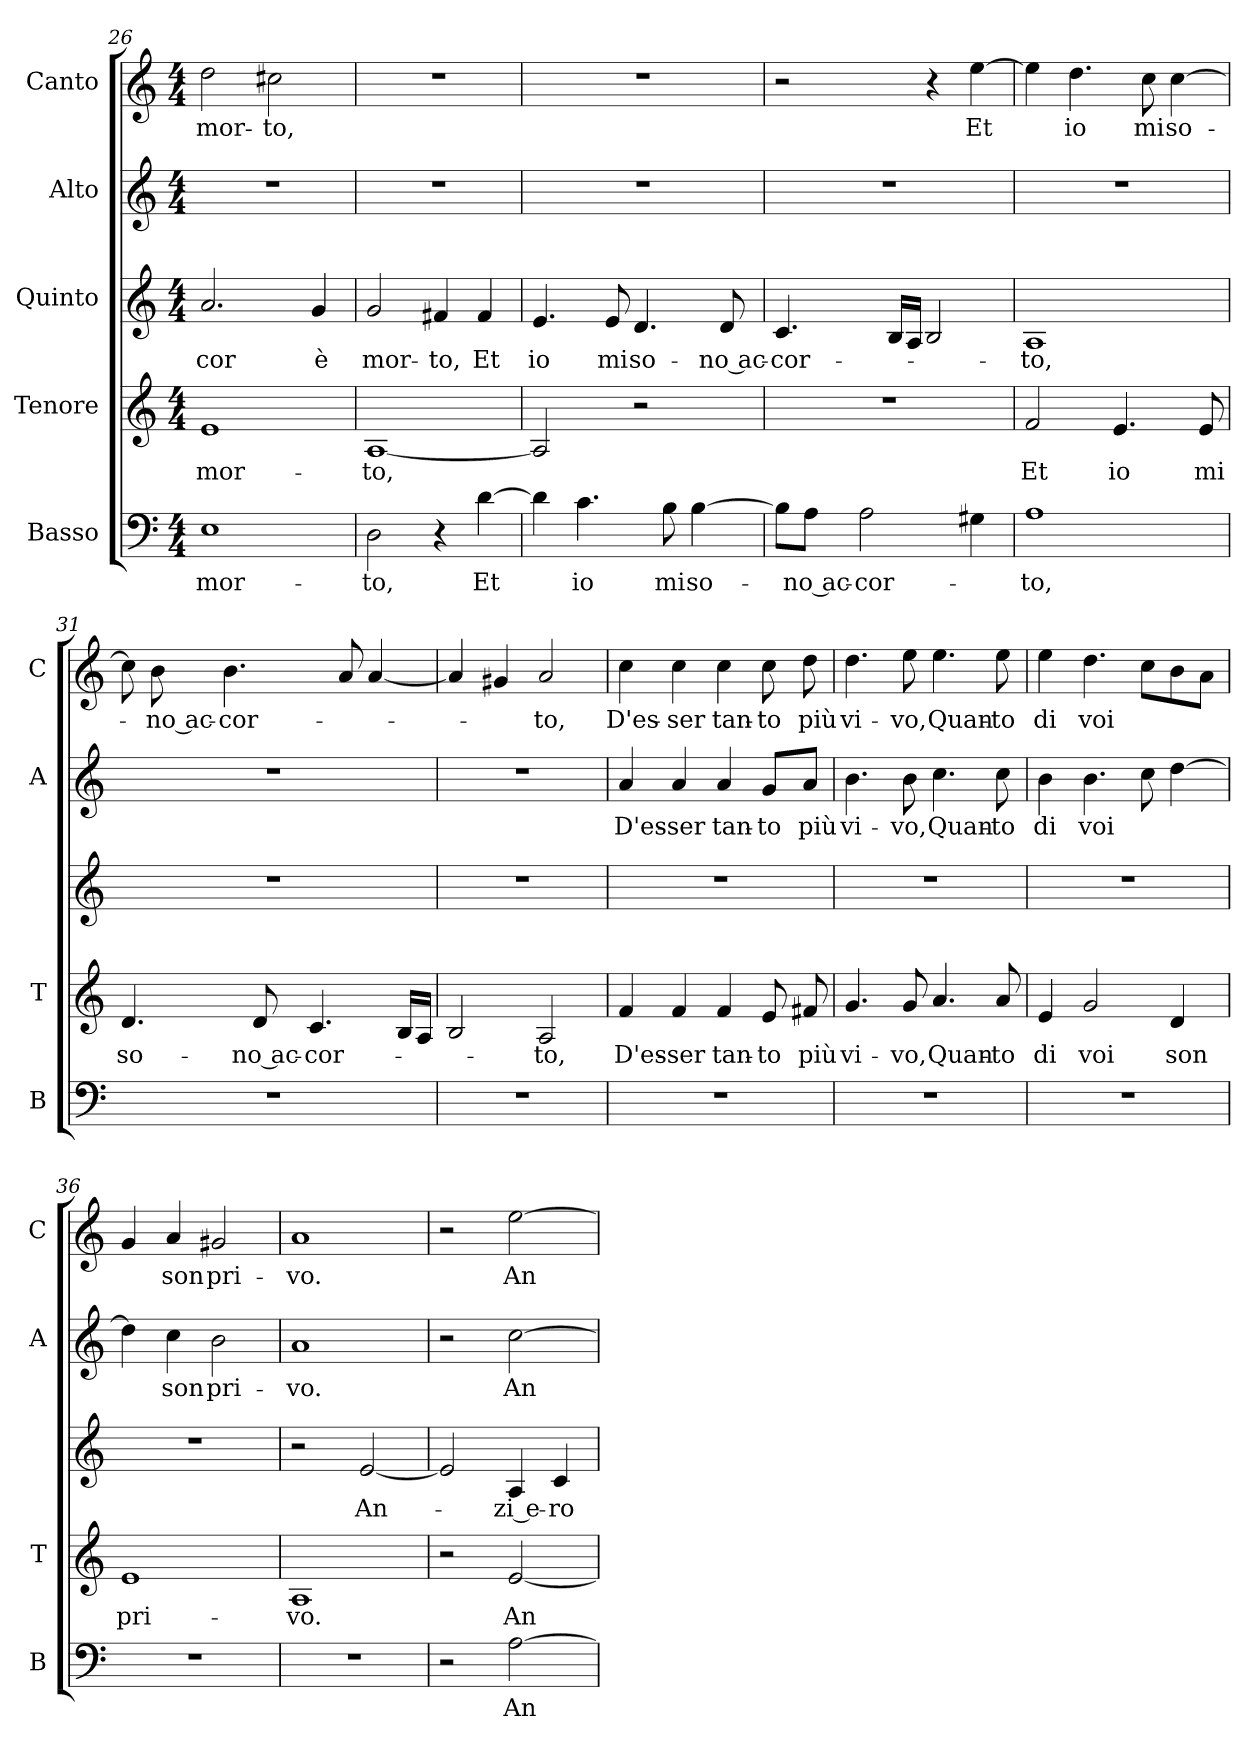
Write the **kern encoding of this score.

**kern	**text	**kern	**text	**kern	**text	**kern	**text	**kern	**text
*part5	*part5	*part4	*part4	*part3	*part3	*part2	*part2	*part1	*part1
*staff5	*staff5	*staff4	*staff4	*staff3	*staff3	*staff2	*staff2	*staff1	*staff1
*I"Basso	*	*I"Tenore	*	*I"Quinto	*	*I"Alto	*	*I"Canto	*
*I'B	*	*I'T	*	*	*	*I'A	*	*I'C	*
!!LO:LB:g=z
*clefF4	*	*clefG2	*	*clefG2	*	*clefG2	*	*clefG2	*
*k[]	*	*k[]	*	*k[]	*	*k[]	*	*k[]	*
*C:	*	*C:	*	*C:	*	*C:	*	*C:	*
*M4/4	*	*M4/4	*	*M4/4	*	*M4/4	*	*M4/4	*
=26	=26	=26	=26	=26	=26	=26	=26	=26	=26
!	!LO:LY:b	!	!LO:LY:b	!	!LO:LY:b	!	!	!	!LO:LY:b
1E	mor-	1e	mor-	2.a/	cor	1r	.	2dd\	mor-
!	!	!	!	!	!	!	!	!	!LO:LY:b
.	.	.	.	.	.	.	.	2cc#X\	-to,
!	!	!	!	!	!LO:LY:b	!	!	!	!
.	.	.	.	4g/	è	.	.	.	.
=27	=27	=27	=27	=27	=27	=27	=27	=27	=27
!	!LO:LY:b	!	!LO:LY:b	!	!LO:LY:b	!	!	!	!
2D\	-to,	[1A	-to,	2g/	mor-	1r	.	1r	.
!	!	!	!	!	!LO:LY:b	!	!	!	!
4r	.	.	.	4f#X/	-to,	.	.	.	.
!	!LO:LY:b	!	!	!	!LO:LY:b	!	!	!	!
[4d\	Et	.	.	4f#/	Et	.	.	.	.
=28	=28	=28	=28	=28	=28	=28	=28	=28	=28
!	!	!	!	!	!LO:LY:b	!	!	!	!
4d\]	.	2A/]	.	4.e/	io	1r	.	1r	.
!	!LO:LY:b	!	!	!	!	!	!	!	!
4.c\	io	.	.	.	.	.	.	.	.
!	!	!	!	!	!LO:LY:b	!	!	!	!
.	.	.	.	8e/	mi	.	.	.	.
!	!	!	!	!	!LO:LY:b	!	!	!	!
.	.	2r	.	4.d/	so-	.	.	.	.
!	!LO:LY:b	!	!	!	!	!	!	!	!
8B\	mi	.	.	.	.	.	.	.	.
!	!LO:LY:b	!	!	!	!	!	!	!	!
[4B\	so-	.	.	.	.	.	.	.	.
!	!	!	!	!	!LO:LY:b	!	!	!	!
.	.	.	.	8d/	-no ac-	.	.	.	.
=29	=29	=29	=29	=29	=29	=29	=29	=29	=29
!	!	!	!	!	!LO:LY:b	!	!	!	!
8B\L]	.	1r	.	4.c/	-cor-	1r	.	2r	.
!	!LO:LY:b	!	!	!	!	!	!	!	!
8A\J	-no ac-	.	.	.	.	.	.	.	.
!	!LO:LY:b	!	!	!	!	!	!	!	!
2A\	-cor-	.	.	.	.	.	.	.	.
.	.	.	.	16B/LL	.	.	.	.	.
.	.	.	.	16A/JJ	.	.	.	.	.
.	.	.	.	2B/	.	.	.	4r	.
!	!	!	!	!	!	!	!	!	!LO:LY:b
4G#X\	.	.	.	.	.	.	.	[4ee\	Et
=30	=30	=30	=30	=30	=30	=30	=30	=30	=30
!	!LO:LY:b	!	!LO:LY:b	!	!LO:LY:b	!	!	!	!
1A	-to,	2f/	Et	1A	-to,	1r	.	4ee\]	.
!	!	!	!	!	!	!	!	!	!LO:LY:b
.	.	.	.	.	.	.	.	4.dd\	io
!	!	!	!LO:LY:b	!	!	!	!	!	!
.	.	4.e/	io	.	.	.	.	.	.
!	!	!	!	!	!	!	!	!	!LO:LY:b
.	.	.	.	.	.	.	.	8cc\	mi
!	!	!	!	!	!	!	!	!	!LO:LY:b
.	.	.	.	.	.	.	.	[4cc\	so-
!	!	!	!LO:LY:b	!	!	!	!	!	!
.	.	8e/	mi	.	.	.	.	.	.
=31	=31	=31	=31	=31	=31	=31	=31	=31	=31
!	!	!	!LO:LY:b	!	!	!	!	!	!
1r	.	4.d/	so-	1r	.	1r	.	8cc\]	.
!	!	!	!	!	!	!	!	!	!LO:LY:b
.	.	.	.	.	.	.	.	8b\	-no ac-
!	!	!	!	!	!	!	!	!	!LO:LY:b
.	.	.	.	.	.	.	.	4.b\	-cor-
!	!	!	!LO:LY:b	!	!	!	!	!	!
.	.	8d/	-no ac-	.	.	.	.	.	.
!	!	!	!LO:LY:b	!	!	!	!	!	!
.	.	4.c/	-cor-	.	.	.	.	.	.
.	.	.	.	.	.	.	.	8a/	.
.	.	.	.	.	.	.	.	[4a/	.
.	.	16B/LL	.	.	.	.	.	.	.
.	.	16A/JJ	.	.	.	.	.	.	.
=32	=32	=32	=32	=32	=32	=32	=32	=32	=32
1r	.	2B/	.	1r	.	1r	.	4a/]	.
.	.	.	.	.	.	.	.	4g#X/	.
!	!	!	!LO:LY:b	!	!	!	!	!	!LO:LY:b
.	.	2A/	-to,	.	.	.	.	2a/	-to,
!!LO:PB:g=z
=33	=33	=33	=33	=33	=33	=33	=33	=33	=33
!	!	!	!LO:LY:b	!	!	!	!LO:LY:b	!	!LO:LY:b
1r	.	4f/	D'es-	1r	.	4a/	D'es-	4cc\	D'es-
!	!	!	!LO:LY:b	!	!	!	!LO:LY:b	!	!LO:LY:b
.	.	4f/	-ser	.	.	4a/	-ser	4cc\	-ser
!	!	!	!LO:LY:b	!	!	!	!LO:LY:b	!	!LO:LY:b
.	.	4f/	tan-	.	.	4a/	tan-	4cc\	tan-
!	!	!	!LO:LY:b	!	!	!	!LO:LY:b	!	!LO:LY:b
.	.	8e/	-to	.	.	8g/L	-to	8cc\	-to
!	!	!	!LO:LY:b	!	!	!	!LO:LY:b	!	!LO:LY:b
.	.	8f#X/	più	.	.	8a/J	più	8dd\	più
=34	=34	=34	=34	=34	=34	=34	=34	=34	=34
!	!	!	!LO:LY:b	!	!	!	!LO:LY:b	!	!LO:LY:b
1r	.	4.g/	vi-	1r	.	4.b\	vi-	4.dd\	vi-
!	!	!	!LO:LY:b	!	!	!	!LO:LY:b	!	!LO:LY:b
.	.	8g/	-vo,	.	.	8b\	-vo,	8ee\	-vo,
!	!	!	!LO:LY:b	!	!	!	!LO:LY:b	!	!LO:LY:b
.	.	4.a/	Quan-	.	.	4.cc\	Quan-	4.ee\	Quan-
!	!	!	!LO:LY:b	!	!	!	!LO:LY:b	!	!LO:LY:b
.	.	8a/	-to	.	.	8cc\	-to	8ee\	-to
=35	=35	=35	=35	=35	=35	=35	=35	=35	=35
!	!	!	!LO:LY:b	!	!	!	!LO:LY:b	!	!LO:LY:b
1r	.	4e/	di	1r	.	4b\	di	4ee\	di
!	!	!	!LO:LY:b	!	!	!	!LO:LY:b	!	!LO:LY:b
.	.	2g/	voi	.	.	4.b\	voi	4.dd\	voi
.	.	.	.	.	.	8cc\	.	8cc\L	.
!	!	!	!LO:LY:b	!	!	!	!	!	!
.	.	4d/	son	.	.	[4dd\	.	8b\	.
.	.	.	.	.	.	.	.	8a\J	.
=36	=36	=36	=36	=36	=36	=36	=36	=36	=36
!	!	!	!LO:LY:b	!	!	!	!	!	!
1r	.	1e	pri-	1r	.	4dd\]	.	4g/	.
!	!	!	!	!	!	!	!LO:LY:b	!	!LO:LY:b
.	.	.	.	.	.	4cc\	son	4a/	son
!	!	!	!	!	!	!	!LO:LY:b	!	!LO:LY:b
.	.	.	.	.	.	2b\	pri-	2g#X/	pri-
=37	=37	=37	=37	=37	=37	=37	=37	=37	=37
!	!	!	!LO:LY:b	!	!	!	!LO:LY:b	!	!LO:LY:b
1r	.	1A	-vo.	2r	.	1a	-vo.	1a	-vo.
!	!	!	!	!	!LO:LY:b	!	!	!	!
.	.	.	.	[2e/	An-	.	.	.	.
=38	=38	=38	=38	=38	=38	=38	=38	=38	=38
2r	.	2r	.	2e/]	.	2r	.	2r	.
!	!LO:LY:b	!	!LO:LY:b	!	!LO:LY:b	!	!LO:LY:b	!	!LO:LY:b
[2A\	An-	[2e/	An-	4A/	-zi e-	[2cc\	An-	[2ee\	An-
!	!	!	!	!	!LO:LY:b	!	!	!	!
.	.	.	.	4c/	-ro	.	.	.	.
=	=	=	=	=	=	=	=	=	=
*-	*-	*-	*-	*-	*-	*-	*-	*-	*-
